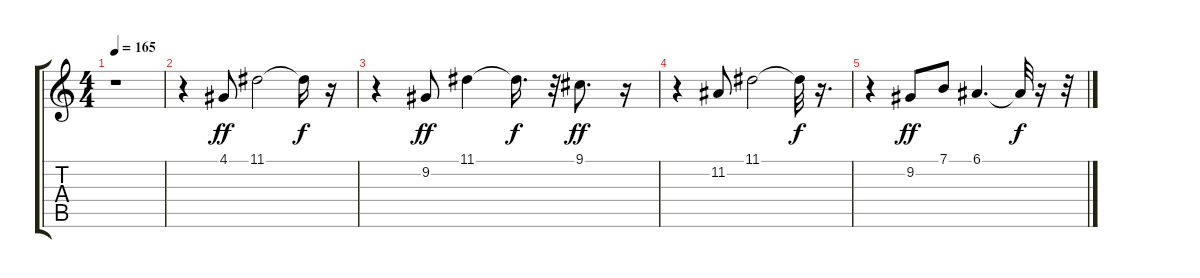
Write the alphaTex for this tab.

\track (" " " ") {instrument electricpiano1}
\staff {score tabs}
\tuning (E4 B3 G3 D3 A2 E2) {hide}
\ts (4 4)
\tempo 165
\clef g2
\ks c
r.1{dy ff} |
r.4 4.1.8 11.1.2 11.1{t}.16{dy f} r.16 |
r.4 9.2.8{dy ff} 11.1.4 11.1{t}.16{d dy f} r.32 9.1.8{d dy ff} r.16 |
r.4 11.2.8 11.1.2 11.1{t}.32{dy f} r.16{d} |
r.4 9.2.8{dy ff} 7.1.8 6.1.4{d} 6.1{t}.32{dy f} r.16 r.32
